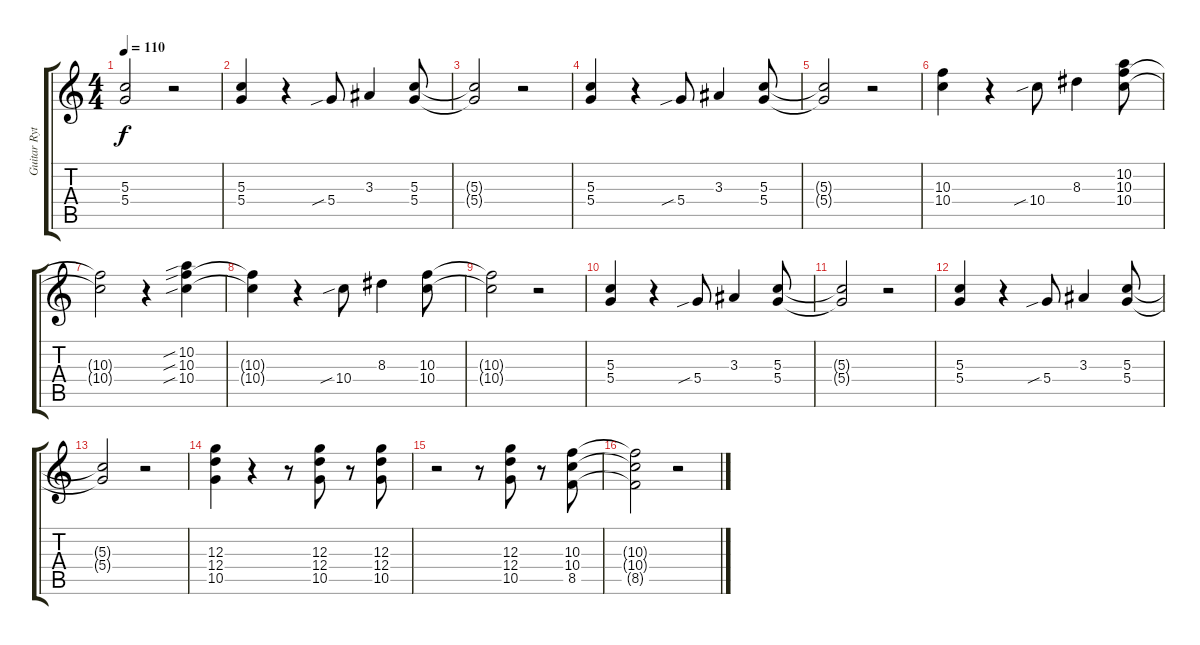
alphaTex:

\track ("Guitar Rythm 1" "Guitar Ryt") {instrument overdrivenguitar}
\staff {score tabs}
\tuning (E4 B3 G3 D3 A2 E2) {hide}
\ts (4 4)
\tempo 110
\clef g2
\ks c
(5.3{t} 5.4{t}).2{dy f} r.2 |
(5.3 5.4).4 r.4 5.4{sib}.8 3.3.4 (5.3 5.4).8 |
(5.3{t} 5.4{t}).2 r.2 |
(5.3 5.4).4 r.4 5.4{sib}.8 3.3.4 (5.3 5.4).8 |
(5.3{t} 5.4{t}).2 r.2 |
(10.3 10.4).4 r.4 10.4{sib}.8 8.3.4 (10.2 10.3 10.4).8 |
(10.3{t} 10.4{t}).2 r.4 (10.2{sib} 10.3{sib} 10.4{sib}).4 |
(10.3{t} 10.4{t}).4 r.4 10.4{sib}.8 8.3.4 (10.3 10.4).8 |
(10.3{t} 10.4{t}).2 r.2 |
(5.3 5.4).4 r.4 5.4{sib}.8 3.3.4 (5.3 5.4).8 |
(5.3{t} 5.4{t}).2 r.2 |
(5.3 5.4).4 r.4 5.4{sib}.8 3.3.4 (5.3 5.4).8 |
(5.3{t} 5.4{t}).2 r.2 |
(12.3 12.4 10.5).4 r.4 r.8 (12.3 12.4 10.5).8 r.8 (12.3 12.4 10.5).8 |
r.2 r.8 (12.3 12.4 10.5).8 r.8 (10.3 10.4 8.5).8 |
(10.3{t} 10.4{t} 8.5{t}).2 r.2
